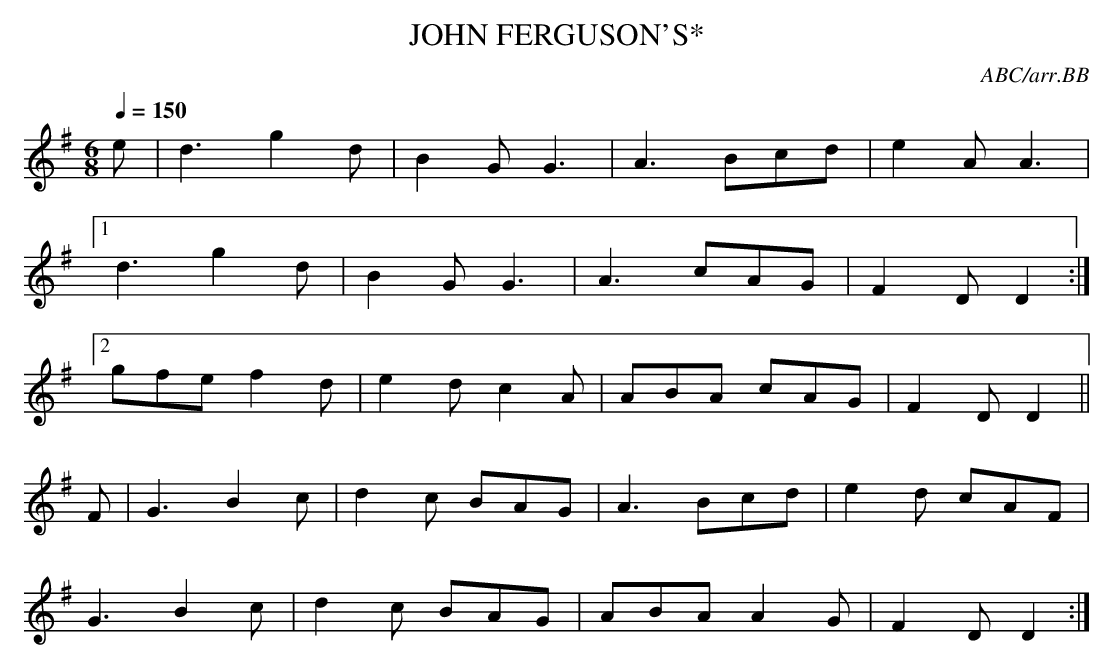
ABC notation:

X:1
T:JOHN FERGUSON'S*
C:ABC/arr.BB
L:1/8
M:6/8
Q:1/4=150
K:G
e|d3 g2d|B2G G3|A3 Bcd|e2A A3 |
[1 d3 g2d|B2G G3|A3 cAG|F2D D2 :|
[2 gfe f2d|e2d c2A|ABA cAG|F2D D2 ||
F|G3 B2c|d2c BAG|A3 Bcd|e2d cAF |
G3 B2c|d2c BAG|ABA A2G|F2D D2 :|
